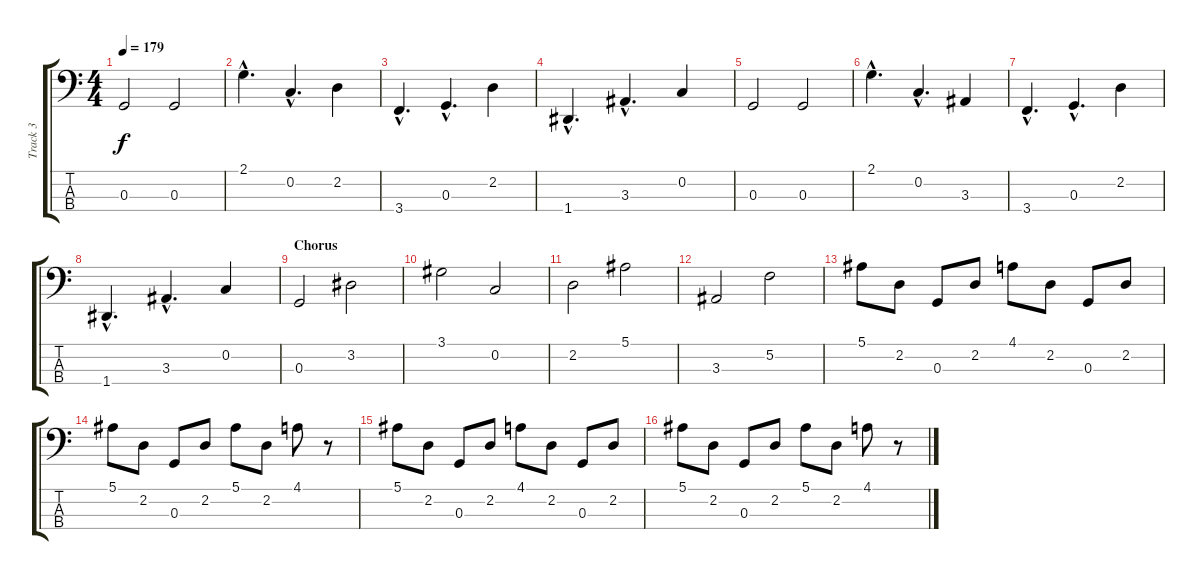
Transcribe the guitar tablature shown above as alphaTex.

\track ("Track 3" "Track 3") {instrument electricbassfinger}
\staff {score tabs}
\tuning (F2 C2 G1 D1) {hide}
\ts (4 4)
\tempo 179
\clef f4
\ks c
0.3.2{dy f} 0.3.2 |
2.1{hac}.4{d} 0.2{hac}.4{d} 2.2.4 |
3.4{hac}.4{d} 0.3{hac}.4{d} 2.2.4 |
1.4{hac}.4{d} 3.3{hac}.4{d} 0.2.4 |
0.3.2 0.3.2 |
2.1{hac}.4{d} 0.2{hac}.4{d} 3.3.4 |
3.4{hac}.4{d} 0.3{hac}.4{d} 2.2.4 |
1.4{hac}.4{d} 3.3{hac}.4{d} 0.2.4 |
\section ("" "Chorus")
0.3.2 3.2.2 |
3.1.2 0.2.2 |
2.2.2 5.1.2 |
3.3.2 5.2.2 |
5.1.8 2.2.8 0.3.8 2.2.8 4.1.8 2.2.8 0.3.8 2.2.8 |
5.1.8 2.2.8 0.3.8 2.2.8 5.1.8 2.2.8 4.1.8 r.8 |
5.1.8 2.2.8 0.3.8 2.2.8 4.1.8 2.2.8 0.3.8 2.2.8 |
5.1.8 2.2.8 0.3.8 2.2.8 5.1.8 2.2.8 4.1.8 r.8
